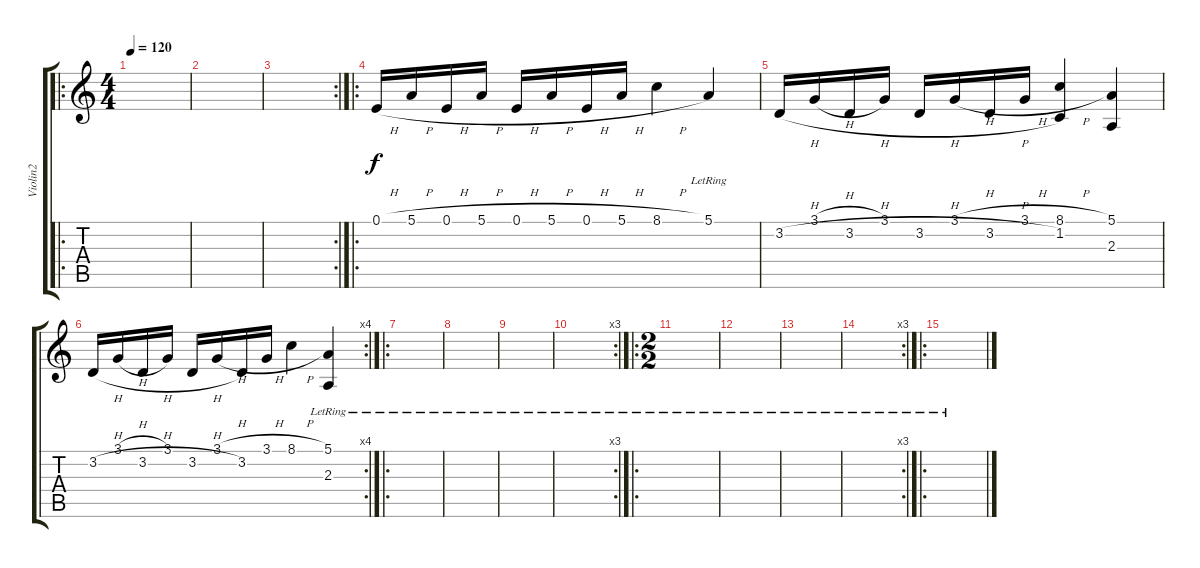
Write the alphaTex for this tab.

\track ("Violin2" "Violin2") {instrument violin}
\staff {score tabs}
\tuning (E4 B3 G3 D3 A2 E2) {hide}
\ro
\ts (4 4)
\tempo 120
\clef g2
\ks c
|
|
\rc 2
|
\ro
0.1{h}.16 5.1{h}.16 0.1{h}.16 5.1{h}.16 0.1{h}.16 5.1{h}.16 0.1{h}.16 5.1{h}.16 8.1{h}.4 5.1{lr}.4 |
3.2{h}.16 3.1{h}.16 3.2{h}.16 3.1.16 3.2{h}.16 3.1{h}.16 3.2{h}.16 3.1{h}.16 (8.1{h} 1.2).4 (5.1 2.3).4 |
\rc 4
3.2{h}.16 3.1{h}.16 3.2{h}.16 3.1.16 3.2{h}.16 3.1{h}.16 3.2.16 3.1{h}.16 8.1{h}.4 (5.1{lr} 2.3{lr}).4 |
\ro
|
|
|
\rc 3
|
\ro
\ts (2 2)
|
|
|
\rc 3
|
\ro
